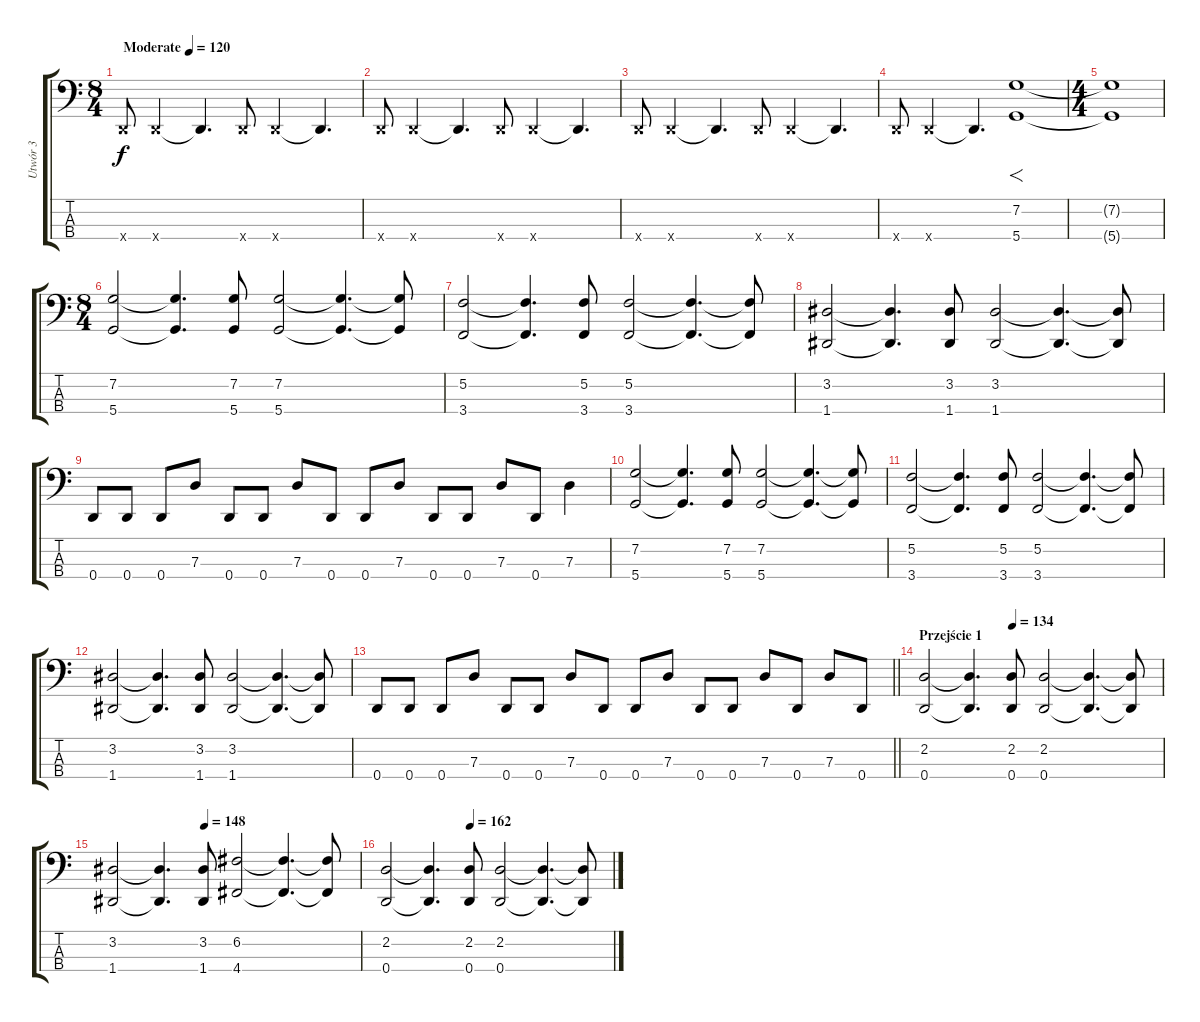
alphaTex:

\track ("Utwór 3" "Utwór 3") {instrument electricbassfinger}
\staff {score tabs}
\tuning (F2 C2 G1 D1) {hide}
\ts (8 4)
\tempo (120 "Moderate")
\clef f4
\ks c
0.4{x}.8{dy f instrument electricbassfinger} 0.4{x}.2 0.4{t}.4{d} 0.4{x}.8 0.4{x}.2 0.4{t}.4{d} |
0.4{x}.8 0.4{x}.2 0.4{t}.4{d} 0.4{x}.8 0.4{x}.2 0.4{t}.4{d} |
0.4{x}.8 0.4{x}.2 0.4{t}.4{d} 0.4{x}.8 0.4{x}.2 0.4{t}.4{d} |
0.4{x}.8 0.4{x}.2 0.4{t}.4{d} (7.2 5.4).1{f} |
\ts (4 4)
(7.2{t} 5.4{t}).1 |
\ts (8 4)
(7.2 5.4).2 (7.2{t} 5.4{t}).4{d} (7.2 5.4).8 (7.2 5.4).2 (7.2{t} 5.4{t}).4{d} (7.2{t} 5.4{t}).8 |
(5.2 3.4).2 (5.2{t} 3.4{t}).4{d} (5.2 3.4).8 (5.2 3.4).2 (5.2{t} 3.4{t}).4{d} (5.2{t} 3.4{t}).8 |
(3.2 1.4).2 (3.2{t} 1.4{t}).4{d} (3.2 1.4).8 (3.2 1.4).2 (3.2{t} 1.4{t}).4{d} (3.2{t} 1.4{t}).8 |
0.4.8 0.4.8 0.4.8 7.3.8 0.4.8 0.4.8 7.3.8 0.4.8 0.4.8 7.3.8 0.4.8 0.4.8 7.3.8 0.4.8 7.3.4 |
(7.2 5.4).2 (7.2{t} 5.4{t}).4{d} (7.2 5.4).8 (7.2 5.4).2 (7.2{t} 5.4{t}).4{d} (7.2{t} 5.4{t}).8 |
(5.2 3.4).2 (5.2{t} 3.4{t}).4{d} (5.2 3.4).8 (5.2 3.4).2 (5.2{t} 3.4{t}).4{d} (5.2{t} 3.4{t}).8 |
(3.2 1.4).2 (3.2{t} 1.4{t}).4{d} (3.2 1.4).8 (3.2 1.4).2 (3.2{t} 1.4{t}).4{d} (3.2{t} 1.4{t}).8 |
\barLineRight lightlight
0.4.8 0.4.8 0.4.8 7.3.8 0.4.8 0.4.8 7.3.8 0.4.8 0.4.8 7.3.8 0.4.8 0.4.8 7.3.8 0.4.8 7.3.8 0.4.8 |
\section ("" "Przejście 1")
\tempo (134 0.375)
(2.2 0.4).2 (2.2{t} 0.4{t}).4{d} (2.2 0.4).8 (2.2 0.4).2 (2.2{t} 0.4{t}).4{d} (2.2{t} 0.4{t}).8 |
\tempo (148 0.375)
(3.2 1.4).2 (3.2{t} 1.4{t}).4{d} (3.2 1.4).8 (6.2 4.4).2 (6.2{t} 4.4{t}).4{d} (6.2{t} 4.4{t}).8 |
\tempo (162 0.375)
(2.2 0.4).2 (2.2{t} 0.4{t}).4{d} (2.2 0.4).8 (2.2 0.4).2 (2.2{t} 0.4{t}).4{d} (2.2{t} 0.4{t}).8
